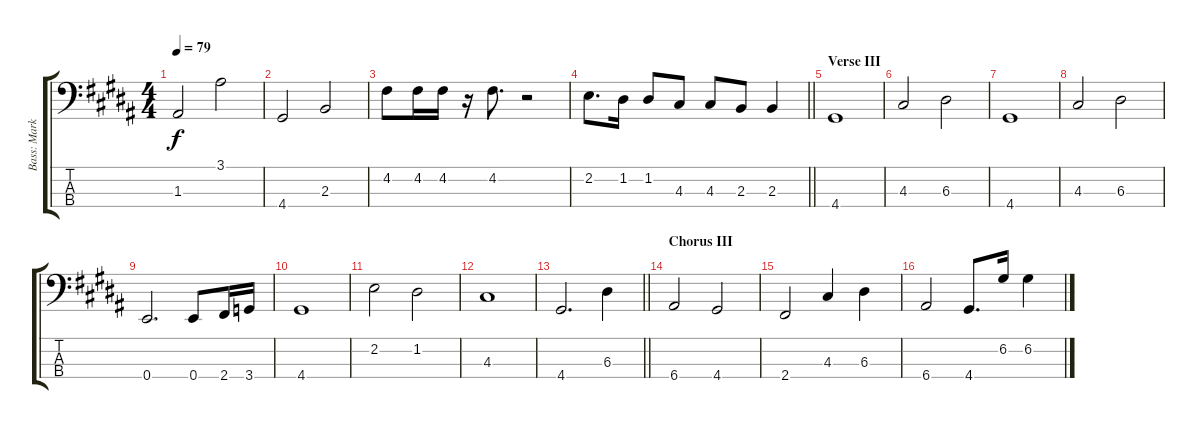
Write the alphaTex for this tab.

\track ("Bass: Mark" "Bass: Mark") {instrument electricbassfinger}
\staff {score tabs}
\tuning (G2 D2 A1 E1) {hide}
\ts (4 4)
\tempo 79
\clef f4
\ks b
1.3.2{dy f} 3.1.2 |
4.4.2 2.3.2 |
4.2.8 4.2.16 4.2.16 r.16 4.2.8{d} r.2 |
\barLineRight lightlight
2.2.8{d} 1.2.16 1.2.8 4.3.8 4.3.8 2.3.8 2.3.4 |
\section ("" "Verse III")
4.4.1 |
4.3.2 6.3.2 |
4.4.1 |
4.3.2 6.3.2 |
0.4.2{d} 0.4.8 2.4.16 3.4.16 |
4.4.1 |
2.2.2 1.2.2 |
4.3.1 |
\barLineRight lightlight
4.4.2{d} 6.3.4 |
\section ("" "Chorus III")
6.4.2 4.4.2 |
2.4.2 4.3.4 6.3.4 |
6.4.2 4.4.8{d} 6.2.16 6.2.4
